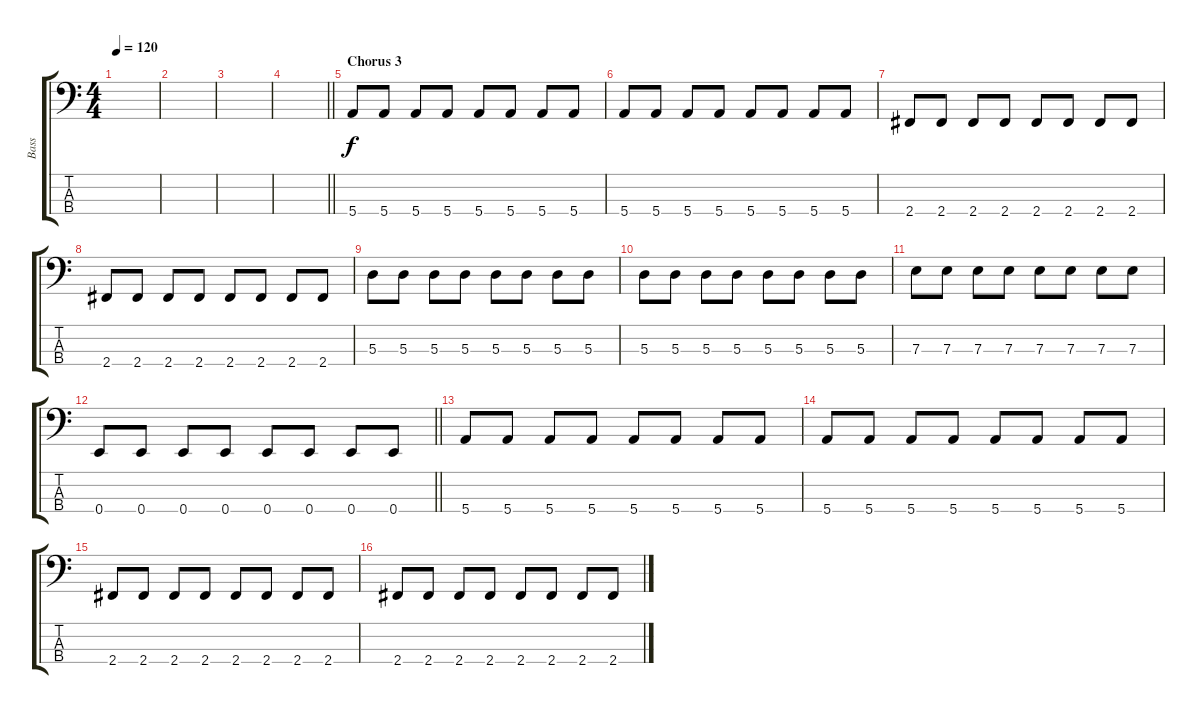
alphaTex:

\track ("Bass" "Bass") {instrument electricbassfinger}
\staff {score tabs}
\tuning (G2 D2 A1 E1) {hide}
\ts (4 4)
\tempo 120
\clef f4
\ks c
|
|
|
\barLineRight lightlight
|
\section ("" "Chorus 3")
5.4.8 5.4.8 5.4.8 5.4.8 5.4.8 5.4.8 5.4.8 5.4.8 |
5.4.8 5.4.8 5.4.8 5.4.8 5.4.8 5.4.8 5.4.8 5.4.8 |
2.4.8 2.4.8 2.4.8 2.4.8 2.4.8 2.4.8 2.4.8 2.4.8 |
2.4.8 2.4.8 2.4.8 2.4.8 2.4.8 2.4.8 2.4.8 2.4.8 |
5.3.8 5.3.8 5.3.8 5.3.8 5.3.8 5.3.8 5.3.8 5.3.8 |
5.3.8 5.3.8 5.3.8 5.3.8 5.3.8 5.3.8 5.3.8 5.3.8 |
7.3.8 7.3.8 7.3.8 7.3.8 7.3.8 7.3.8 7.3.8 7.3.8 |
\barLineRight lightlight
0.4.8 0.4.8 0.4.8 0.4.8 0.4.8 0.4.8 0.4.8 0.4.8 |
5.4.8 5.4.8 5.4.8 5.4.8 5.4.8 5.4.8 5.4.8 5.4.8 |
5.4.8 5.4.8 5.4.8 5.4.8 5.4.8 5.4.8 5.4.8 5.4.8 |
2.4.8 2.4.8 2.4.8 2.4.8 2.4.8 2.4.8 2.4.8 2.4.8 |
2.4.8 2.4.8 2.4.8 2.4.8 2.4.8 2.4.8 2.4.8 2.4.8
